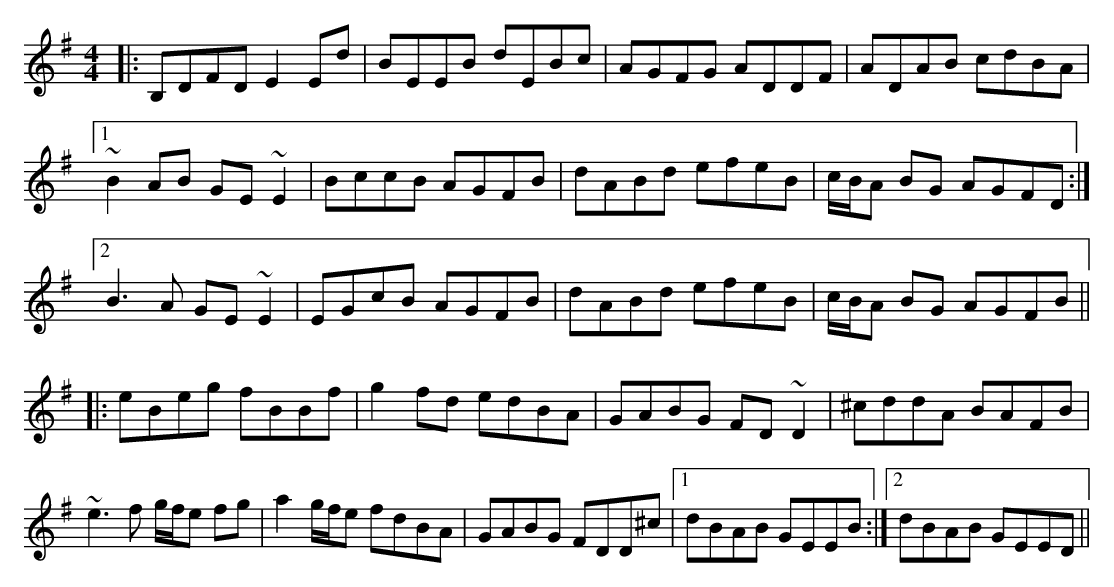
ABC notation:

X:1
M:4/4
K:Emin
|:B,DFD E2 Ed|BEEB dEBc|AGFG ADDF|ADAB cdBA|
[1 ~B2 AB GE ~E2|BccB AGFB|dABd efeB|c/B/A BG AGFD:|
[2 B3A GE ~E2|EGcB AGFB|dABd efeB|c/B/A BG AGFB||
|:eBeg fBBf|g2 fd edBA|GABG FD ~D2|^cddA BAFB|
~e3f g/f/e fg|a2 g/f/e fdBA|GABG FDD^c|1 dBAB GEEB:|2 dBAB GEED||
